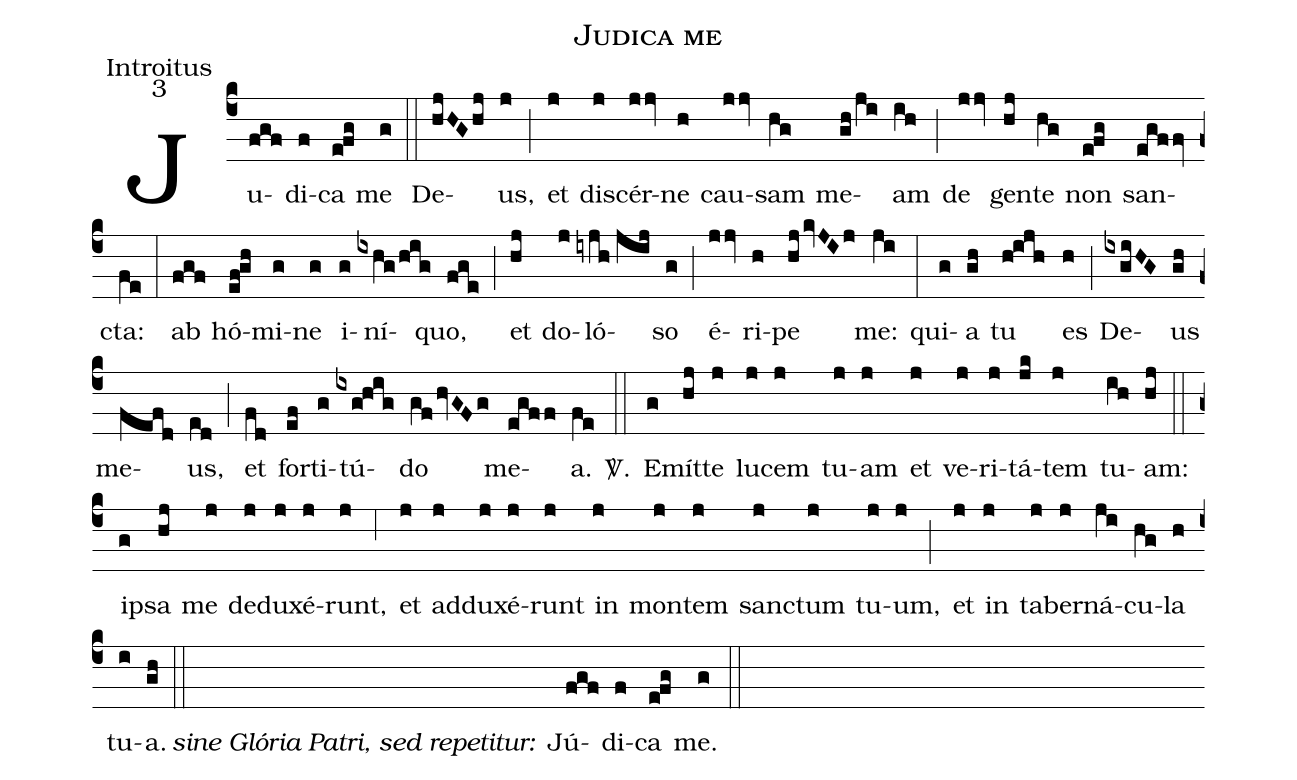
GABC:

name:Judica me;
office-part:Introitus;
mode:3;
%%
(c4) Ju(fgf)di(f)ca(e!fg) me(g) (::) De(hjHGhj)us,(j) (;) et(j) di(j)scér(jjv)ne(h) cau(jjv)sam(hg) me(gh/ji)am(ih) (;) de(jjv) gen(hj)te(hg) non(e!fg) san(egffv)cta:(fe) (:) ab(fgf) hó(ef!gh)mi(g)ne(g) i(g)ní(ixhg/hig)quo,(fge) (;) et(hj) do(j)ló(iyjh//jij)so(g) (;) é(jjv)ri(h)pe(hj/kvJIj) me:(ji) (:) qui(g)a(gh) tu(h!ijh) es(h) (;) De(ixgiHG)us(gh) me(fefd)us,(ed) (;) et(fd) for(ef)ti(g)tú(ixg!hig)do(gf/hvGFg) me(egff)a.(fe) <sp>V/</sp>.(::) E(g)mít(hj)te(j) lu(j)cem(j) tu(j)am(j) et(j) ve(j)ri(j)tá(jk)tem(j) tu(ih)am:(hj) (::) i(g)psa(hj) me(j) de(j)du(j)xé(j)runt,(j) (;6) et(j) ad(j)du(j)xé(j)runt(j) in(j) mon(j)tem(j) san(j)ctum(j) tu(j)um,(j) (;) et(j) in(j) ta(j)ber(j)ná(ji)cu(hg)la(h) tu(i)a.(gh) (::) <i>sine Glória Patri, sed repetitur:</i>() Jú(fgf)di(f)ca(e!fg) me.(g) (::)
